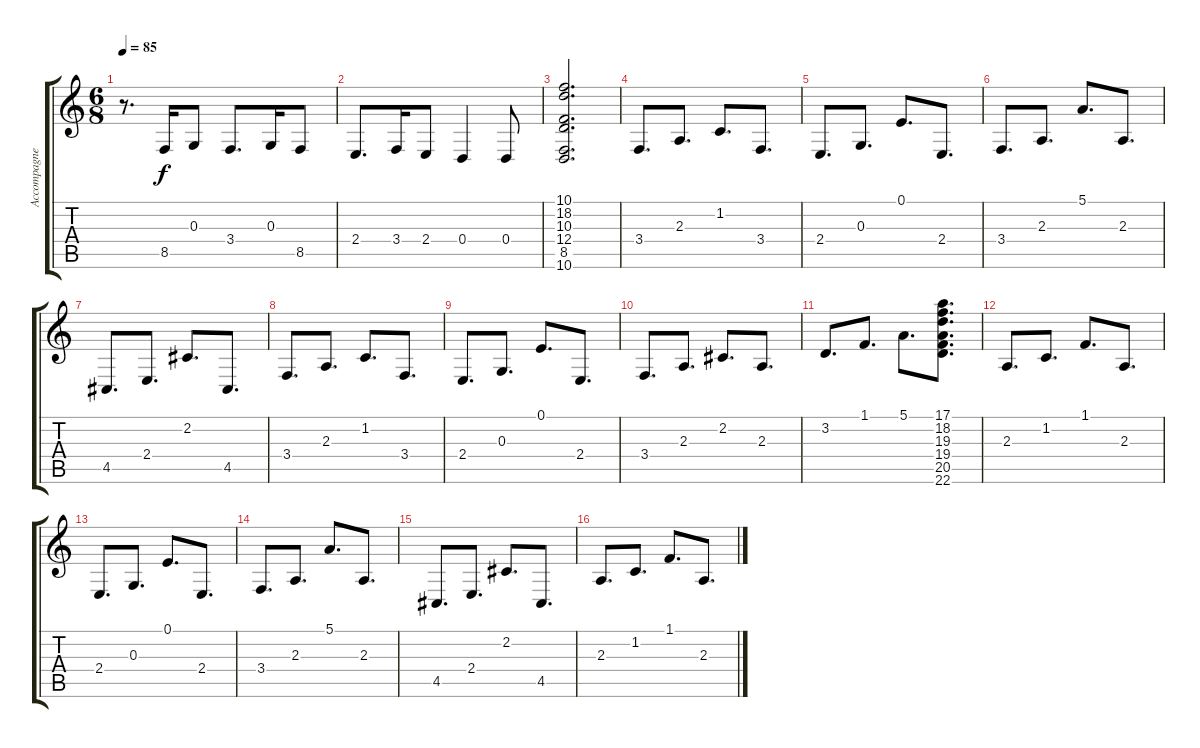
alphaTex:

\track ("Accompagnement 1" "Accompagne") {instrument violin}
\staff {score tabs}
\tuning (E4 B3 G3 D3 A2 E2) {hide}
\ts (6 8)
\tempo 85
\clef g2
\ks c
r.8{d dy f instrument violin} 8.5.16 0.3.8 3.4.8{d} 0.3.16 8.5.8 |
2.4.8{d} 3.4.16 2.4.8 0.4.4 0.4.8 |
(10.1 18.2 10.3 12.4 8.5 10.6).2{d} |
3.4.8{d} 2.3.8{d} 1.2.8{d} 3.4.8{d} |
2.4.8{d} 0.3.8{d} 0.1.8{d} 2.4.8{d} |
3.4.8{d} 2.3.8{d} 5.1.8{d} 2.3.8{d} |
4.5.8{d} 2.4.8{d} 2.2.8{d} 4.5.8{d} |
3.4.8{d} 2.3.8{d} 1.2.8{d} 3.4.8{d} |
2.4.8{d} 0.3.8{d} 0.1.8{d} 2.4.8{d} |
3.4.8{d} 2.3.8{d} 2.2.8{d} 2.3.8{d} |
3.2.8{d} 1.1.8{d} 5.1.8{d} (17.1 18.2 19.3 19.4 20.5 22.6).8{d} |
2.3.8{d} 1.2.8{d} 1.1.8{d} 2.3.8{d} |
2.4.8{d} 0.3.8{d} 0.1.8{d} 2.4.8{d} |
3.4.8{d} 2.3.8{d} 5.1.8{d} 2.3.8{d} |
4.5.8{d} 2.4.8{d} 2.2.8{d} 4.5.8{d} |
2.3.8{d} 1.2.8{d} 1.1.8{d} 2.3.8{d}
